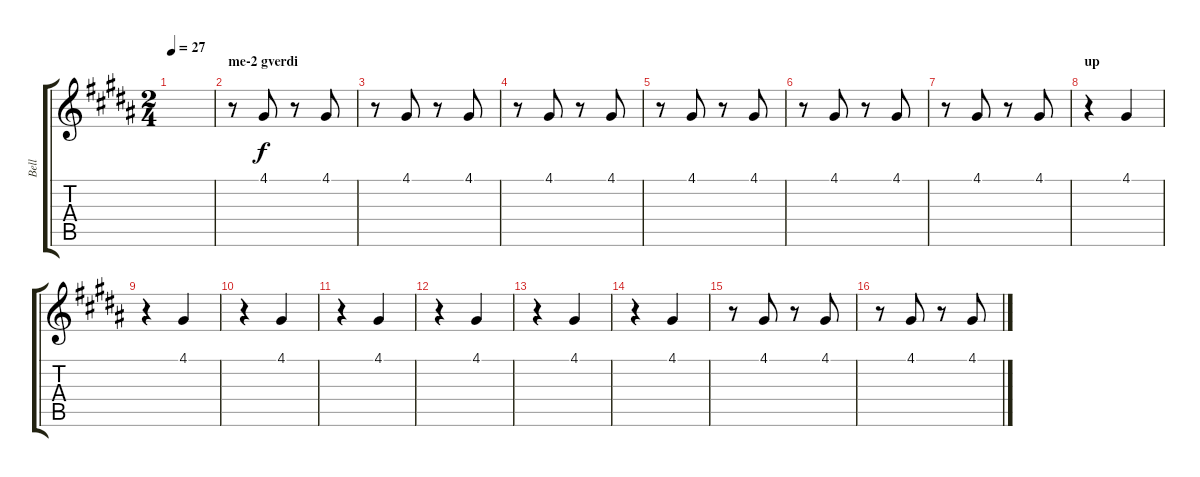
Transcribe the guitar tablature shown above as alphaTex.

\track ("Bell" "Bell") {instrument tubularbells}
\staff {score tabs}
\tuning (E4 B3 G3 D3 A2 E2) {hide}
\ts (2 4)
\tempo 27
\clef g2
\ks g#minor
|
\section ("" "me-2 gverdi")
r.8 4.1.8 r.8 4.1.8 |
r.8 4.1.8 r.8 4.1.8 |
r.8 4.1.8 r.8 4.1.8 |
r.8 4.1.8 r.8 4.1.8 |
r.8 4.1.8 r.8 4.1.8 |
r.8 4.1.8 r.8 4.1.8 |
\section ("" "up")
r.4 4.1.4 |
r.4 4.1.4 |
r.4 4.1.4 |
r.4 4.1.4 |
r.4 4.1.4 |
r.4 4.1.4 |
r.4 4.1.4 |
r.8 4.1.8 r.8 4.1.8 |
r.8 4.1.8 r.8 4.1.8
